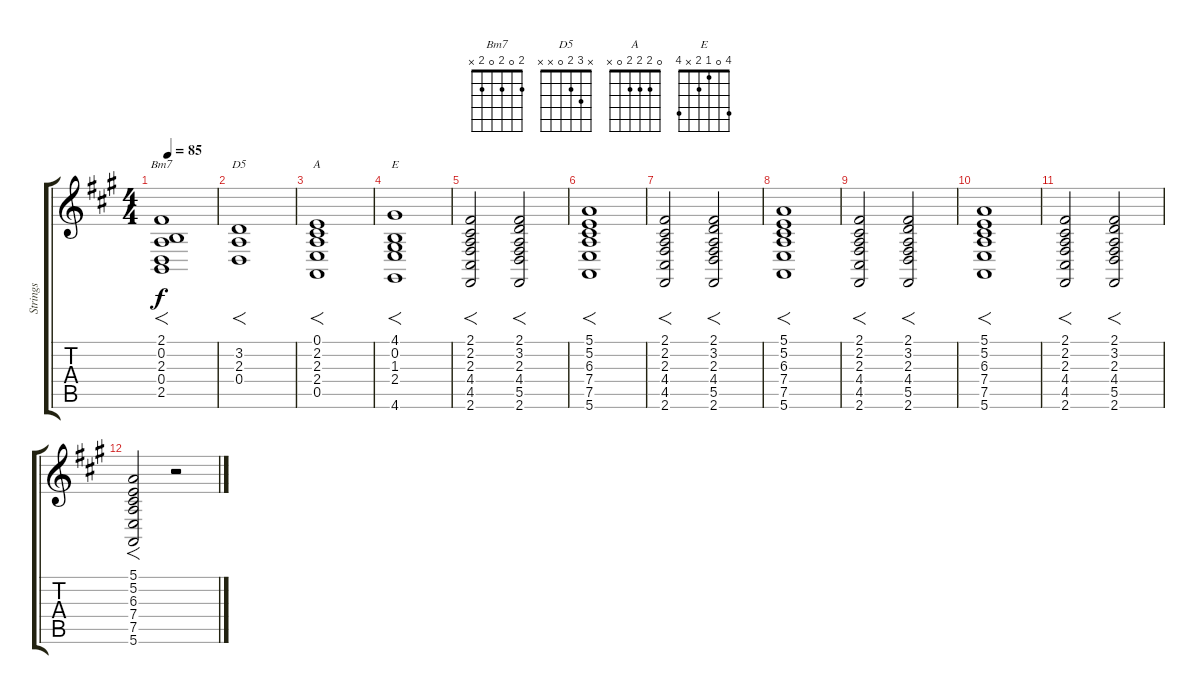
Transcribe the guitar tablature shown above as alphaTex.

\track ("Strings" "Strings") {instrument stringensemble1}
\staff {score tabs}
\tuning (E4 B3 G3 D3 A2 E2) {hide}
\chord ("Bm7" 2 0 2 0 2 x)
\chord ("D5" x 3 2 0 x x)
\chord ("A" 0 2 2 2 0 x)
\chord ("E" 4 0 1 2 x 4)
\ts (4 4)
\tempo 85
\clef g2
\ks a
(2.1 0.2 2.3 0.4 2.5).1{f ch "Bm7" dy f} |
(3.2 2.3 0.4).1{f ch "D5"} |
(0.1 2.2 2.3 2.4 0.5).1{f ch "A"} |
(4.1 0.2 1.3 2.4 4.6).1{f ch "E"} |
(2.1 2.2 2.3 4.4 4.5 2.6).2{f} (2.1 3.2 2.3 4.4 5.5 2.6).2{f} |
(5.1 5.2 6.3 7.4 7.5 5.6).1{f} |
(2.1 2.2 2.3 4.4 4.5 2.6).2{f} (2.1 3.2 2.3 4.4 5.5 2.6).2{f} |
(5.1 5.2 6.3 7.4 7.5 5.6).1{f} |
(2.1 2.2 2.3 4.4 4.5 2.6).2{f} (2.1 3.2 2.3 4.4 5.5 2.6).2{f} |
(5.1 5.2 6.3 7.4 7.5 5.6).1{f} |
(2.1 2.2 2.3 4.4 4.5 2.6).2{f} (2.1 3.2 2.3 4.4 5.5 2.6).2{f} |
(5.1 5.2 6.3 7.4 7.5 5.6).2{f} r.2
